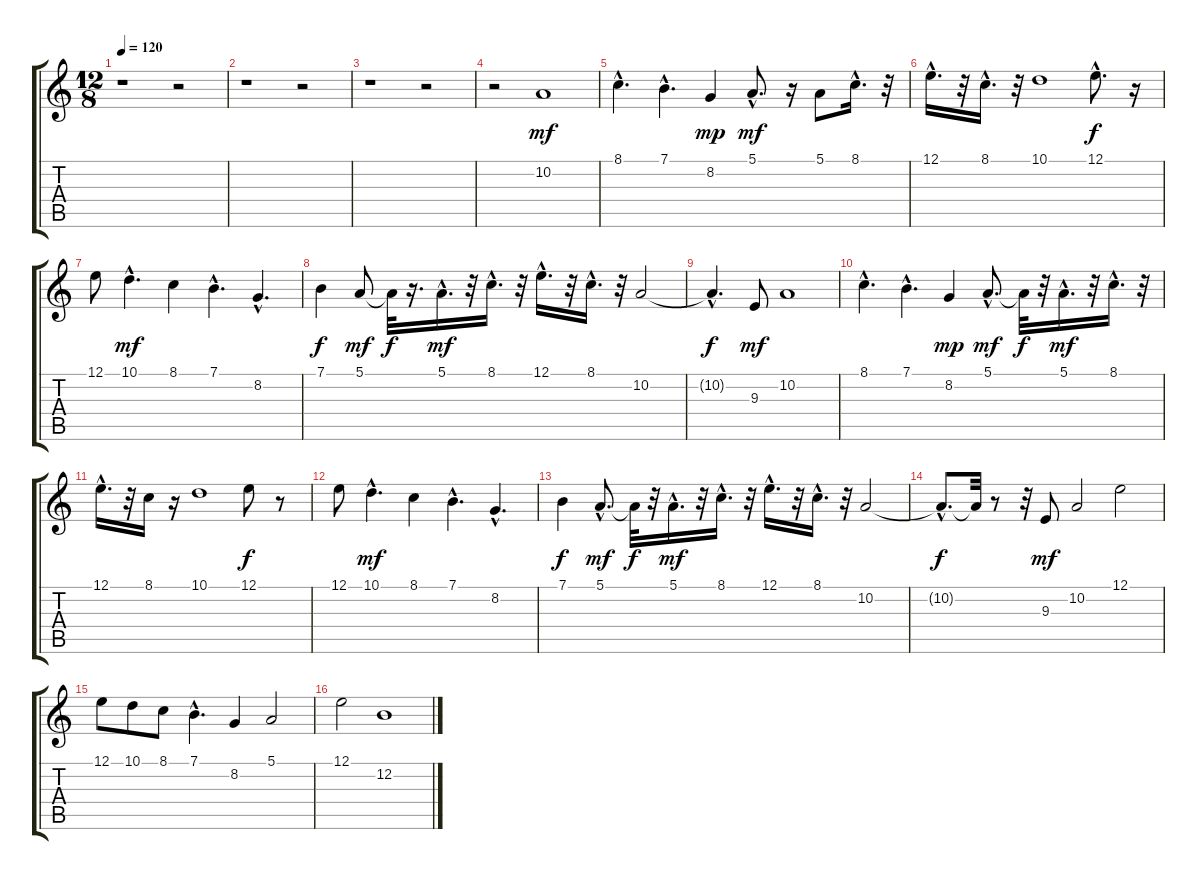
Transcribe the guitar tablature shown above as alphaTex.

\track "" {instrument trumpet}
\staff {score tabs}
\tuning (E4 B3 G3 D3 A2 E2) {hide}
\ts (12 8)
\tempo 120
\clef g2
\ks c
r.1{dy mf instrument trumpet} r.2 |
r.1 r.2 |
r.1 r.2 |
r.2 10.2.1 |
8.1{hac}.4{d} 7.1{hac}.4{d} 8.2.4{dy mp} 5.1{hac}.8{d dy mf} r.16 5.1.8 8.1{hac}.16{d} r.32 |
12.1{hac}.16{d} r.32 8.1{hac}.16{d} r.32 10.1.1 12.1{hac}.8{d dy f} r.16 |
12.1.8 10.1{hac}.4{d dy mf} 8.1.4 7.1{hac}.4{d} 8.2{hac}.4{d} |
7.1.4{dy f} 5.1.8{dy mf} 5.1{t}.32{dy f} r.16{d} 5.1{hac}.16{d dy mf} r.32 8.1{hac}.16{d} r.32 12.1{hac}.16{d} r.32 8.1{hac}.16{d} r.32 10.2.2 |
10.2{hac t}.4{d dy f} 9.3.8{dy mf} 10.2.1 |
8.1{hac}.4{d} 7.1{hac}.4{d} 8.2.4{dy mp} 5.1{hac}.8{d dy mf} 5.1{t}.32{dy f} r.32 5.1{hac}.16{d dy mf} r.32 8.1{hac}.16{d} r.32 |
12.1{hac}.16{d} r.32 8.1.16 r.16 10.1.1 12.1.8{dy f} r.8 |
12.1.8 10.1{hac}.4{d dy mf} 8.1.4 7.1{hac}.4{d} 8.2{hac}.4{d} |
7.1.4{dy f} 5.1{hac}.8{d dy mf} 5.1{t}.32{dy f} r.32 5.1{hac}.16{d dy mf} r.32 8.1{hac}.16{d} r.32 12.1{hac}.16{d} r.32 8.1{hac}.16{d} r.32 10.2.2 |
10.2{hac t}.8{d dy f} 10.2{t}.32 r.8 r.32 9.3.8{dy mf} 10.2.2 12.1.2 |
12.1.8 10.1.8 8.1.8 7.1{hac}.4{d} 8.2.4 5.1.2 |
12.1.2 12.2.1
